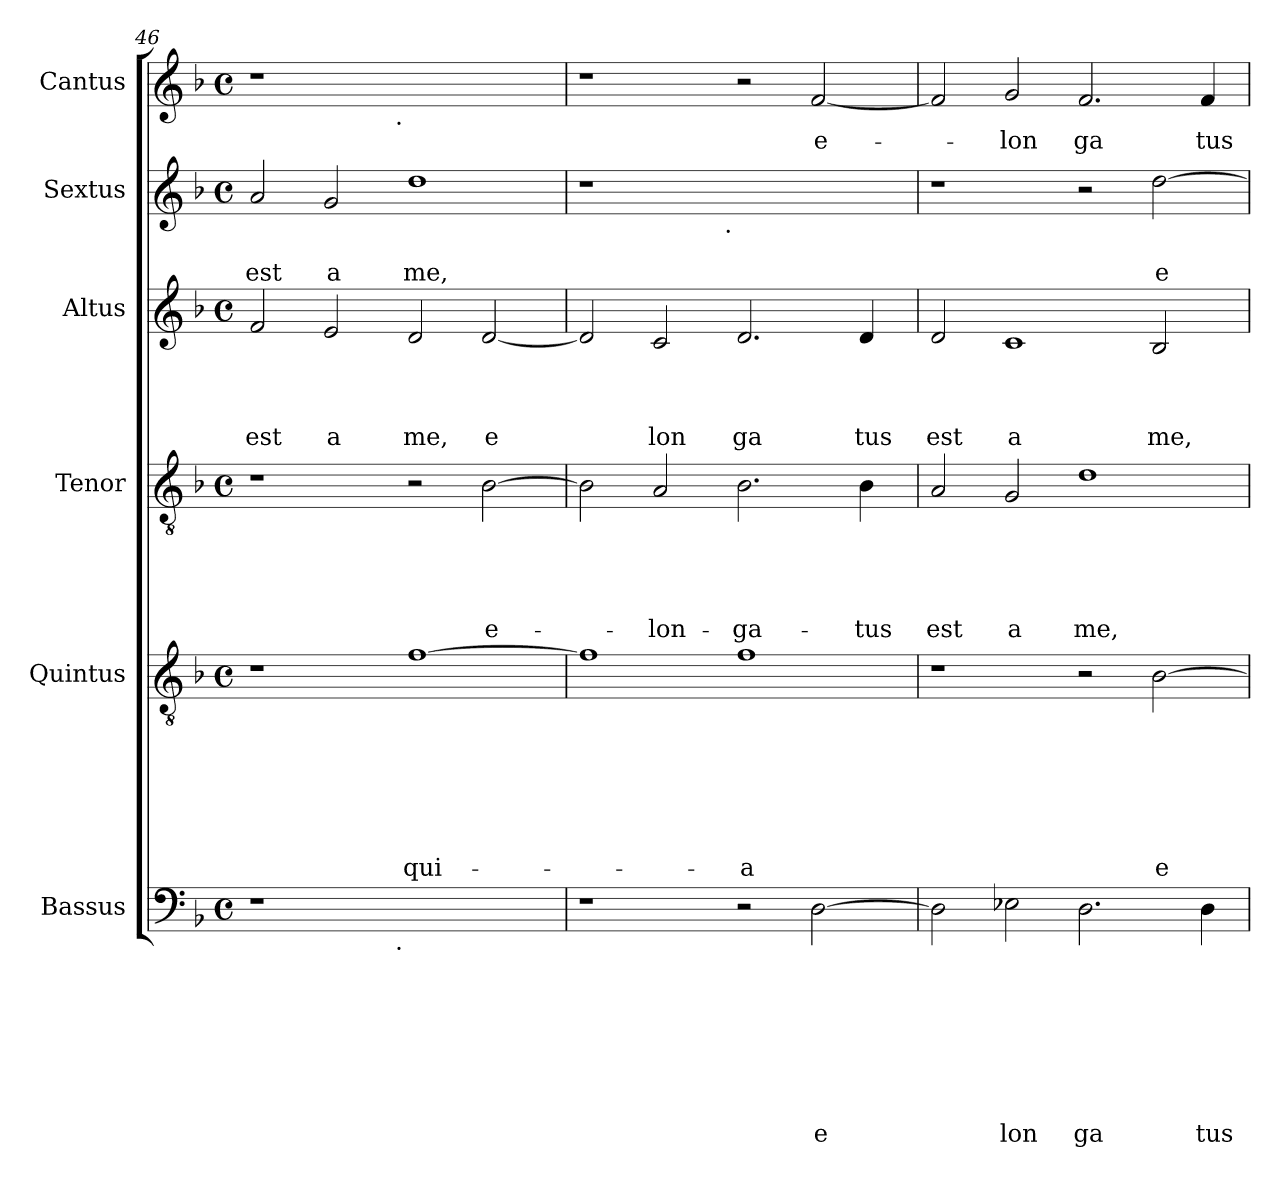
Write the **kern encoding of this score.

**kern	**text	**text	**text	**text	**text	**text	**text	**text	**kern	**text	**text	**text	**text	**text	**text	**text	**kern	**text	**text	**text	**text	**text	**kern	**text	**text	**text	**text	**kern	**text	**text	**kern	**text
*part6	*part6	*part6	*part6	*part6	*part6	*part6	*part6	*part6	*part5	*part5	*part5	*part5	*part5	*part5	*part5	*part5	*part4	*part4	*part4	*part4	*part4	*part4	*part3	*part3	*part3	*part3	*part3	*part2	*part2	*part2	*part1	*part1
*staff6	*staff6	*staff6	*staff6	*staff6	*staff6	*staff6	*staff6	*staff6	*staff5	*staff5	*staff5	*staff5	*staff5	*staff5	*staff5	*staff5	*staff4	*staff4	*staff4	*staff4	*staff4	*staff4	*staff3	*staff3	*staff3	*staff3	*staff3	*staff2	*staff2	*staff2	*staff1	*staff1
*I"Bassus	*	*	*	*	*	*	*	*	*I"Quintus	*	*	*	*	*	*	*	*I"Tenor	*	*	*	*	*	*I"Altus	*	*	*	*	*I"Sextus	*	*	*I"Cantus	*
*clefF4	*	*	*	*	*	*	*	*	*clefGv2	*	*	*	*	*	*	*	*clefGv2	*	*	*	*	*	*clefG2	*	*	*	*	*clefG2	*	*	*clefG2	*
*k[b-]	*	*	*	*	*	*	*	*	*k[b-]	*	*	*	*	*	*	*	*k[b-]	*	*	*	*	*	*k[b-]	*	*	*	*	*k[b-]	*	*	*k[b-]	*
*F:	*	*	*	*	*	*	*	*	*F:	*	*	*	*	*	*	*	*F:	*	*	*	*	*	*F:	*	*	*	*	*F:	*	*	*F:	*
*M4/4	*	*	*	*	*	*	*	*	*M4/4	*	*	*	*	*	*	*	*M4/4	*	*	*	*	*	*M4/4	*	*	*	*	*M4/4	*	*	*M4/4	*
*met(c)	*	*	*	*	*	*	*	*	*met(c)	*	*	*	*	*	*	*	*met(c)	*	*	*	*	*	*met(c)	*	*	*	*	*met(c)	*	*	*met(c)	*
=46	=46	=46	=46	=46	=46	=46	=46	=46	=46	=46	=46	=46	=46	=46	=46	=46	=46	=46	=46	=46	=46	=46	=46	=46	=46	=46	=46	=46	=46	=46	=46	=46
!	!	!	!	!	!	!	!	!	!	!	!	!	!	!	!	!	!	!	!	!	!	!	!	!	!	!	!LO:LY:b	!	!	!LO:LY:b	!	!
*^	*	*	*	*	*	*	*	*	*	*	*	*	*	*	*	*	*	*	*	*	*	*	*	*	*	*	*	*	*	*	*^	*
1r	2ryy	.	.	.	.	.	.	.	.	1r	.	.	.	.	.	.	.	1r	.	.	.	.	.	2f/	.	.	.	est	2a/	.	est	1r	2ryy	.
!	!	!	!	!	!	!	!	!	!	!	!	!	!	!	!	!	!	!	!	!	!	!	!	!	!	!	!	!LO:LY:b	!	!	!LO:LY:b	!	!	!
.	4...ryy	.	.	.	.	.	.	.	.	.	.	.	.	.	.	.	.	.	.	.	.	.	.	2e/	.	.	.	a	2g/	.	a	.	4...ryy	.
!	!	!	!	!	!	!	!	!	!	!	!	!	!	!	!	!	!	!	!	!	!	!	!	!	!	!	!	!	!	!	!	!	!LO:TX:b:t=.	!
!	!LO:TX:b:t=.	!	!	!	!	!	!	!	!	!	!	!	!	!	!	!	!	!	!	!	!	!	!	!	!	!	!	!	!	!	!	!	!	!
.	1ryy	.	.	.	.	.	.	.	.	.	.	.	.	.	.	.	.	.	.	.	.	.	.	.	.	.	.	.	.	.	.	.	1ryy	.
!	!	!	!	!	!	!	!	!	!	!	!	!	!	!	!	!	!LO:LY:b	!	!	!	!	!	!	!	!	!	!	!LO:LY:b	!	!	!LO:LY:b	!	!	!
1ryy	.	.	.	.	.	.	.	.	.	[>1f	.	.	.	.	.	.	qui-	2r	.	.	.	.	.	2d/	.	.	.	me,	1dd	.	me,	1ryy	.	.
!	!	!	!	!	!	!	!	!	!	!	!	!	!	!	!	!	!	!	!	!	!	!	!LO:LY:b	!	!	!	!	!LO:LY:b	!	!	!	!	!	!
.	.	.	.	.	.	.	.	.	.	.	.	.	.	.	.	.	.	[>2B-\	.	.	.	.	e-	[<2d/	.	.	.	e	.	.	.	.	.	.
.	32ryy	.	.	.	.	.	.	.	.	.	.	.	.	.	.	.	.	.	.	.	.	.	.	.	.	.	.	.	.	.	.	.	32ryy	.
*v	*v	*	*	*	*	*	*	*	*	*	*	*	*	*	*	*	*	*	*	*	*	*	*	*	*	*	*	*	*	*	*	*v	*v	*
=47	=47	=47	=47	=47	=47	=47	=47	=47	=47	=47	=47	=47	=47	=47	=47	=47	=47	=47	=47	=47	=47	=47	=47	=47	=47	=47	=47	=47	=47	=47	=47	=47
*	*	*	*	*	*	*	*	*	*	*	*	*	*	*	*	*	*	*	*	*	*	*	*	*	*	*	*	*^	*	*	*	*
1r	.	.	.	.	.	.	.	.	1f]	.	.	.	.	.	.	.	2B-\]	.	.	.	.	.	2d/]	.	.	.	.	1r	2ryy	.	.	1r	.
!	!	!	!	!	!	!	!	!	!	!	!	!	!	!	!	!	!	!	!	!	!	!LO:LY:b	!	!	!	!	!LO:LY:b	!	!	!	!	!	!
.	.	.	.	.	.	.	.	.	.	.	.	.	.	.	.	.	2A/	.	.	.	.	-lon-	2c/	.	.	.	lon	.	4...ryy	.	.	.	.
!	!	!	!	!	!	!	!	!	!	!	!	!	!	!	!	!	!	!	!	!	!	!	!	!	!	!	!	!	!LO:TX:b:t=.	!	!	!	!
.	.	.	.	.	.	.	.	.	.	.	.	.	.	.	.	.	.	.	.	.	.	.	.	.	.	.	.	.	1ryy	.	.	.	.
!	!	!	!	!	!	!	!	!	!	!	!	!	!	!	!	!LO:LY:b	!	!	!	!	!	!LO:LY:b	!	!	!	!	!LO:LY:b	!	!	!	!	!	!
2r	.	.	.	.	.	.	.	.	1f	.	.	.	.	.	.	-a	2.B-\	.	.	.	.	-ga-	2.d/	.	.	.	ga	1ryy	.	.	.	2r	.
!	!	!	!	!	!	!	!	!LO:LY:b	!	!	!	!	!	!	!	!	!	!	!	!	!	!	!	!	!	!	!	!	!	!	!	!	!LO:LY:b
[<2D\	.	.	.	.	.	.	.	e	.	.	.	.	.	.	.	.	.	.	.	.	.	.	.	.	.	.	.	.	.	.	.	[<2f/	e-
!	!	!	!	!	!	!	!	!	!	!	!	!	!	!	!	!	!	!	!	!	!	!LO:LY:b	!	!	!	!	!LO:LY:b	!	!	!	!	!	!
.	.	.	.	.	.	.	.	.	.	.	.	.	.	.	.	.	4B-\	.	.	.	.	-tus	4d/	.	.	.	tus	.	.	.	.	.	.
.	.	.	.	.	.	.	.	.	.	.	.	.	.	.	.	.	.	.	.	.	.	.	.	.	.	.	.	.	32ryy	.	.	.	.
!!LO:LB:g=z
=48	=48	=48	=48	=48	=48	=48	=48	=48	=48	=48	=48	=48	=48	=48	=48	=48	=48	=48	=48	=48	=48	=48	=48	=48	=48	=48	=48	=48	=48	=48	=48	=48	=48
!	!	!	!	!	!	!	!	!	!	!	!	!	!	!	!	!	!	!	!	!	!	!LO:LY:b	!	!	!	!	!LO:LY:b	!	!	!	!	!	!
*	*	*	*	*	*	*	*	*	*	*	*	*	*	*	*	*	*	*	*	*	*	*	*	*	*	*	*	*v	*v	*	*	*	*
2D\]	.	.	.	.	.	.	.	.	1r	.	.	.	.	.	.	.	2A/	.	.	.	.	est	2d/	.	.	.	est	1r	.	.	2f/]	.
!	!	!	!	!	!	!	!	!LO:LY:b	!	!	!	!	!	!	!	!	!	!	!	!	!	!LO:LY:b	!	!	!	!	!LO:LY:b	!	!	!	!	!LO:LY:b
2E-X\	.	.	.	.	.	.	.	lon	.	.	.	.	.	.	.	.	2G/	.	.	.	.	a	1c	.	.	.	a	.	.	.	2g/	-lon
!	!	!	!	!	!	!	!	!LO:LY:b	!	!	!	!	!	!	!	!	!	!	!	!	!	!LO:LY:b	!	!	!	!	!	!	!	!	!	!LO:LY:b
2.D\	.	.	.	.	.	.	.	ga	2r	.	.	.	.	.	.	.	1d	.	.	.	.	me,	.	.	.	.	.	2r	.	.	2.f/	ga
!	!	!	!	!	!	!	!	!	!	!	!	!	!	!	!	!LO:LY:b	!	!	!	!	!	!	!	!	!	!	!LO:LY:b	!	!	!LO:LY:b	!	!
.	.	.	.	.	.	.	.	.	[>2B-\	.	.	.	.	.	.	e	.	.	.	.	.	.	2B-/	.	.	.	me,	[>2dd\	.	e-	.	.
!	!	!	!	!	!	!	!	!LO:LY:b	!	!	!	!	!	!	!	!	!	!	!	!	!	!	!	!	!	!	!	!	!	!	!	!LO:LY:b
4D\	.	.	.	.	.	.	.	tus	.	.	.	.	.	.	.	.	.	.	.	.	.	.	.	.	.	.	.	.	.	.	4f/	tus
=	=	=	=	=	=	=	=	=	=	=	=	=	=	=	=	=	=	=	=	=	=	=	=	=	=	=	=	=	=	=	=	=
*-	*-	*-	*-	*-	*-	*-	*-	*-	*-	*-	*-	*-	*-	*-	*-	*-	*-	*-	*-	*-	*-	*-	*-	*-	*-	*-	*-	*-	*-	*-	*-	*-
